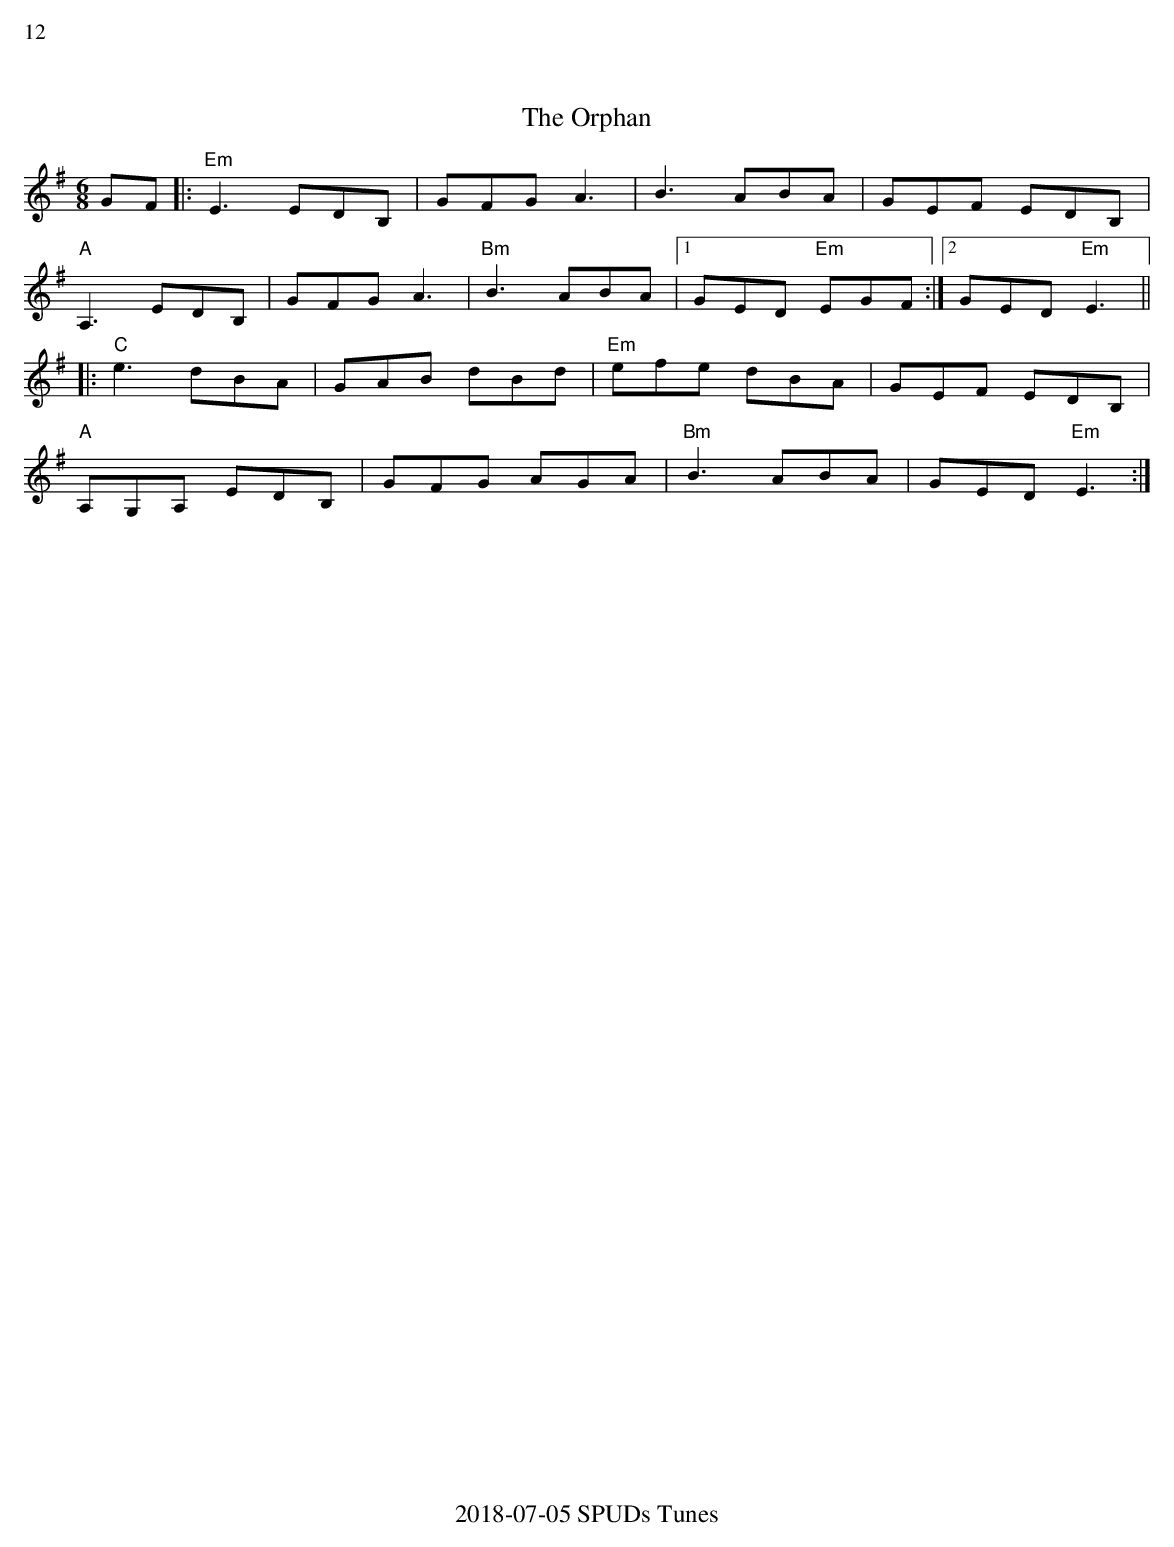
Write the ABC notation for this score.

X:1
%%text 12
T:The Orphan
M:6/8
L:1/8
K:Em
GF |:\
"Em" E3 EDB, | GFG A3 | B3 ABA | GEF EDB, |!
"A" A,3 EDB, | GFG A3 | "Bm" B3 ABA |1 GED "Em" EGF :|2 GED "Em" E3 ||!
|:\
"C" e3 dBA | GAB dBd | "Em" efe dBA | GEF EDB, |!
"A" A,G,A, EDB, | GFG AGA | "Bm" B3 ABA | GED "Em" E3 :|
